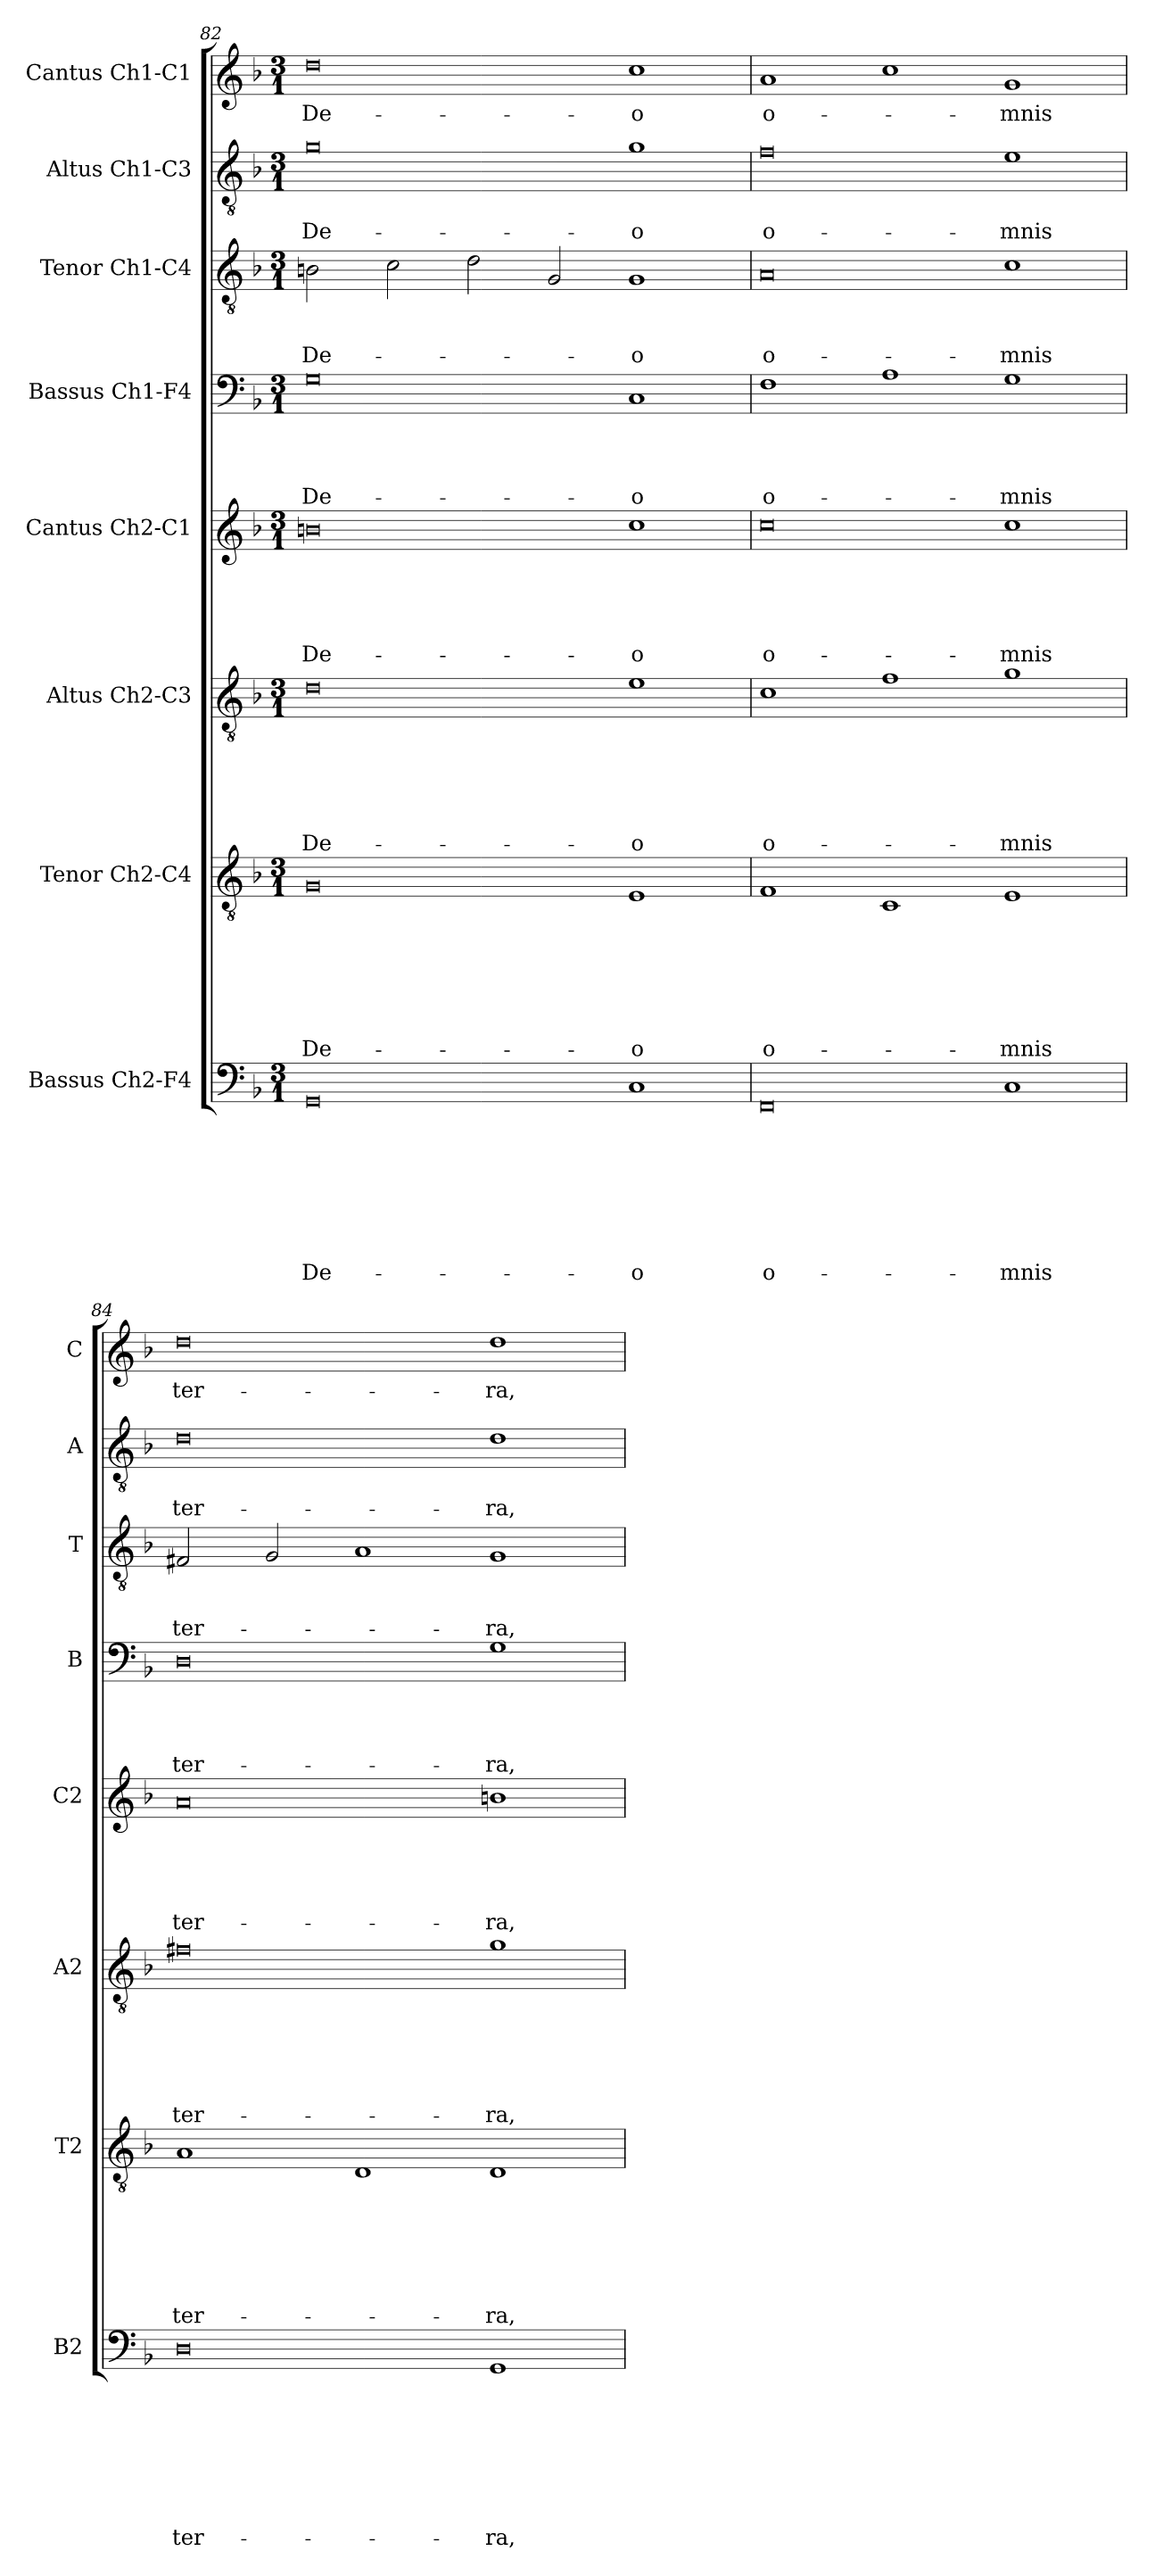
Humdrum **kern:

**kern	**text	**text	**text	**text	**text	**text	**text	**text	**kern	**text	**text	**text	**text	**text	**text	**text	**kern	**text	**text	**text	**text	**text	**text	**kern	**text	**text	**text	**text	**text	**kern	**text	**text	**text	**text	**kern	**text	**text	**text	**kern	**text	**text	**kern	**text
*part8	*part8	*part8	*part8	*part8	*part8	*part8	*part8	*part8	*part7	*part7	*part7	*part7	*part7	*part7	*part7	*part7	*part6	*part6	*part6	*part6	*part6	*part6	*part6	*part5	*part5	*part5	*part5	*part5	*part5	*part4	*part4	*part4	*part4	*part4	*part3	*part3	*part3	*part3	*part2	*part2	*part2	*part1	*part1
*staff8	*staff8	*staff8	*staff8	*staff8	*staff8	*staff8	*staff8	*staff8	*staff7	*staff7	*staff7	*staff7	*staff7	*staff7	*staff7	*staff7	*staff6	*staff6	*staff6	*staff6	*staff6	*staff6	*staff6	*staff5	*staff5	*staff5	*staff5	*staff5	*staff5	*staff4	*staff4	*staff4	*staff4	*staff4	*staff3	*staff3	*staff3	*staff3	*staff2	*staff2	*staff2	*staff1	*staff1
*I"Bassus Ch2-F4	*	*	*	*	*	*	*	*	*I"Tenor Ch2-C4	*	*	*	*	*	*	*	*I"Altus Ch2-C3	*	*	*	*	*	*	*I"Cantus Ch2-C1	*	*	*	*	*	*I"Bassus Ch1-F4	*	*	*	*	*I"Tenor Ch1-C4	*	*	*	*I"Altus Ch1-C3	*	*	*I"Cantus Ch1-C1	*
*I'B2	*	*	*	*	*	*	*	*	*I'T2	*	*	*	*	*	*	*	*I'A2	*	*	*	*	*	*	*I'C2	*	*	*	*	*	*I'B	*	*	*	*	*I'T	*	*	*	*I'A	*	*	*I'C	*
*clefF4	*	*	*	*	*	*	*	*	*clefGv2	*	*	*	*	*	*	*	*clefGv2	*	*	*	*	*	*	*clefG2	*	*	*	*	*	*clefF4	*	*	*	*	*clefGv2	*	*	*	*clefGv2	*	*	*clefG2	*
*k[b-]	*	*	*	*	*	*	*	*	*k[b-]	*	*	*	*	*	*	*	*k[b-]	*	*	*	*	*	*	*k[b-]	*	*	*	*	*	*k[b-]	*	*	*	*	*k[b-]	*	*	*	*k[b-]	*	*	*k[b-]	*
*F:	*	*	*	*	*	*	*	*	*F:	*	*	*	*	*	*	*	*F:	*	*	*	*	*	*	*F:	*	*	*	*	*	*F:	*	*	*	*	*F:	*	*	*	*F:	*	*	*F:	*
*M3/1	*	*	*	*	*	*	*	*	*M3/1	*	*	*	*	*	*	*	*M3/1	*	*	*	*	*	*	*M3/1	*	*	*	*	*	*M3/1	*	*	*	*	*M3/1	*	*	*	*M3/1	*	*	*M3/1	*
=82	=82	=82	=82	=82	=82	=82	=82	=82	=82	=82	=82	=82	=82	=82	=82	=82	=82	=82	=82	=82	=82	=82	=82	=82	=82	=82	=82	=82	=82	=82	=82	=82	=82	=82	=82	=82	=82	=82	=82	=82	=82	=82	=82
!	!	!	!	!	!	!	!	!LO:LY:b	!	!	!	!	!	!	!	!LO:LY:b	!	!	!	!	!	!	!LO:LY:b	!	!	!	!	!	!LO:LY:b	!	!	!	!	!LO:LY:b	!	!	!	!LO:LY:b	!	!	!LO:LY:b	!	!LO:LY:b
0GG	.	.	.	.	.	.	.	De-	0G	.	.	.	.	.	.	De-	0d	.	.	.	.	.	De-	0bn	.	.	.	.	De-	0G	.	.	.	De-	2Bn\	.	.	De-	0g	.	De-	0dd	De-
.	.	.	.	.	.	.	.	.	.	.	.	.	.	.	.	.	.	.	.	.	.	.	.	.	.	.	.	.	.	.	.	.	.	.	2c\	.	.	.	.	.	.	.	.
.	.	.	.	.	.	.	.	.	.	.	.	.	.	.	.	.	.	.	.	.	.	.	.	.	.	.	.	.	.	.	.	.	.	.	2d\	.	.	.	.	.	.	.	.
.	.	.	.	.	.	.	.	.	.	.	.	.	.	.	.	.	.	.	.	.	.	.	.	.	.	.	.	.	.	.	.	.	.	.	2G/	.	.	.	.	.	.	.	.
!	!	!	!	!	!	!	!	!LO:LY:b	!	!	!	!	!	!	!	!LO:LY:b	!	!	!	!	!	!	!LO:LY:b	!	!	!	!	!	!LO:LY:b	!	!	!	!	!LO:LY:b	!	!	!	!LO:LY:b	!	!	!LO:LY:b	!	!LO:LY:b
1C	.	.	.	.	.	.	.	-o	1E	.	.	.	.	.	.	-o	1e	.	.	.	.	.	-o	1cc	.	.	.	.	-o	1C	.	.	.	-o	1G	.	.	-o	1g	.	-o	1cc	-o
=83	=83	=83	=83	=83	=83	=83	=83	=83	=83	=83	=83	=83	=83	=83	=83	=83	=83	=83	=83	=83	=83	=83	=83	=83	=83	=83	=83	=83	=83	=83	=83	=83	=83	=83	=83	=83	=83	=83	=83	=83	=83	=83	=83
!	!	!	!	!	!	!	!	!LO:LY:b	!	!	!	!	!	!	!	!LO:LY:b	!	!	!	!	!	!	!LO:LY:b	!	!	!	!	!	!LO:LY:b	!	!	!	!	!LO:LY:b	!	!	!	!LO:LY:b	!	!	!LO:LY:b	!	!LO:LY:b
0FF	.	.	.	.	.	.	.	o-	1F	.	.	.	.	.	.	o-	1c	.	.	.	.	.	o-	0cc	.	.	.	.	o-	1F	.	.	.	o-	0A	.	.	o-	0f	.	o-	1a	o-
.	.	.	.	.	.	.	.	.	1C	.	.	.	.	.	.	.	1f	.	.	.	.	.	.	.	.	.	.	.	.	1A	.	.	.	.	.	.	.	.	.	.	.	1cc	.
!	!	!	!	!	!	!	!	!LO:LY:b	!	!	!	!	!	!	!	!LO:LY:b	!	!	!	!	!	!	!LO:LY:b	!	!	!	!	!	!LO:LY:b	!	!	!	!	!LO:LY:b	!	!	!	!LO:LY:b	!	!	!LO:LY:b	!	!LO:LY:b
1C	.	.	.	.	.	.	.	-mnis	1E	.	.	.	.	.	.	-mnis	1g	.	.	.	.	.	-mnis	1cc	.	.	.	.	-mnis	1G	.	.	.	-mnis	1c	.	.	-mnis	1e	.	-mnis	1g	-mnis
=84	=84	=84	=84	=84	=84	=84	=84	=84	=84	=84	=84	=84	=84	=84	=84	=84	=84	=84	=84	=84	=84	=84	=84	=84	=84	=84	=84	=84	=84	=84	=84	=84	=84	=84	=84	=84	=84	=84	=84	=84	=84	=84	=84
!	!	!	!	!	!	!	!	!LO:LY:b	!	!	!	!	!	!	!	!LO:LY:b	!	!	!	!	!	!	!LO:LY:b	!	!	!	!	!	!LO:LY:b	!	!	!	!	!LO:LY:b	!	!	!	!LO:LY:b	!	!	!LO:LY:b	!	!LO:LY:b
0D	.	.	.	.	.	.	.	ter-	1A	.	.	.	.	.	.	ter-	0f#X	.	.	.	.	.	ter-	0a	.	.	.	.	ter-	0D	.	.	.	ter-	2F#X/	.	.	ter-	0d	.	ter-	0dd	ter-
.	.	.	.	.	.	.	.	.	.	.	.	.	.	.	.	.	.	.	.	.	.	.	.	.	.	.	.	.	.	.	.	.	.	.	2G/	.	.	.	.	.	.	.	.
.	.	.	.	.	.	.	.	.	1D	.	.	.	.	.	.	.	.	.	.	.	.	.	.	.	.	.	.	.	.	.	.	.	.	.	1A	.	.	.	.	.	.	.	.
!	!	!	!	!	!	!	!	!LO:LY:b	!	!	!	!	!	!	!	!LO:LY:b	!	!	!	!	!	!	!LO:LY:b	!	!	!	!	!	!LO:LY:b	!	!	!	!	!LO:LY:b	!	!	!	!LO:LY:b	!	!	!LO:LY:b	!	!LO:LY:b
1GG	.	.	.	.	.	.	.	-ra,	1D	.	.	.	.	.	.	-ra,	1g	.	.	.	.	.	-ra,	1bn	.	.	.	.	-ra,	1G	.	.	.	-ra,	1G	.	.	-ra,	1d	.	-ra,	1dd	-ra,
=	=	=	=	=	=	=	=	=	=	=	=	=	=	=	=	=	=	=	=	=	=	=	=	=	=	=	=	=	=	=	=	=	=	=	=	=	=	=	=	=	=	=	=
*-	*-	*-	*-	*-	*-	*-	*-	*-	*-	*-	*-	*-	*-	*-	*-	*-	*-	*-	*-	*-	*-	*-	*-	*-	*-	*-	*-	*-	*-	*-	*-	*-	*-	*-	*-	*-	*-	*-	*-	*-	*-	*-	*-
